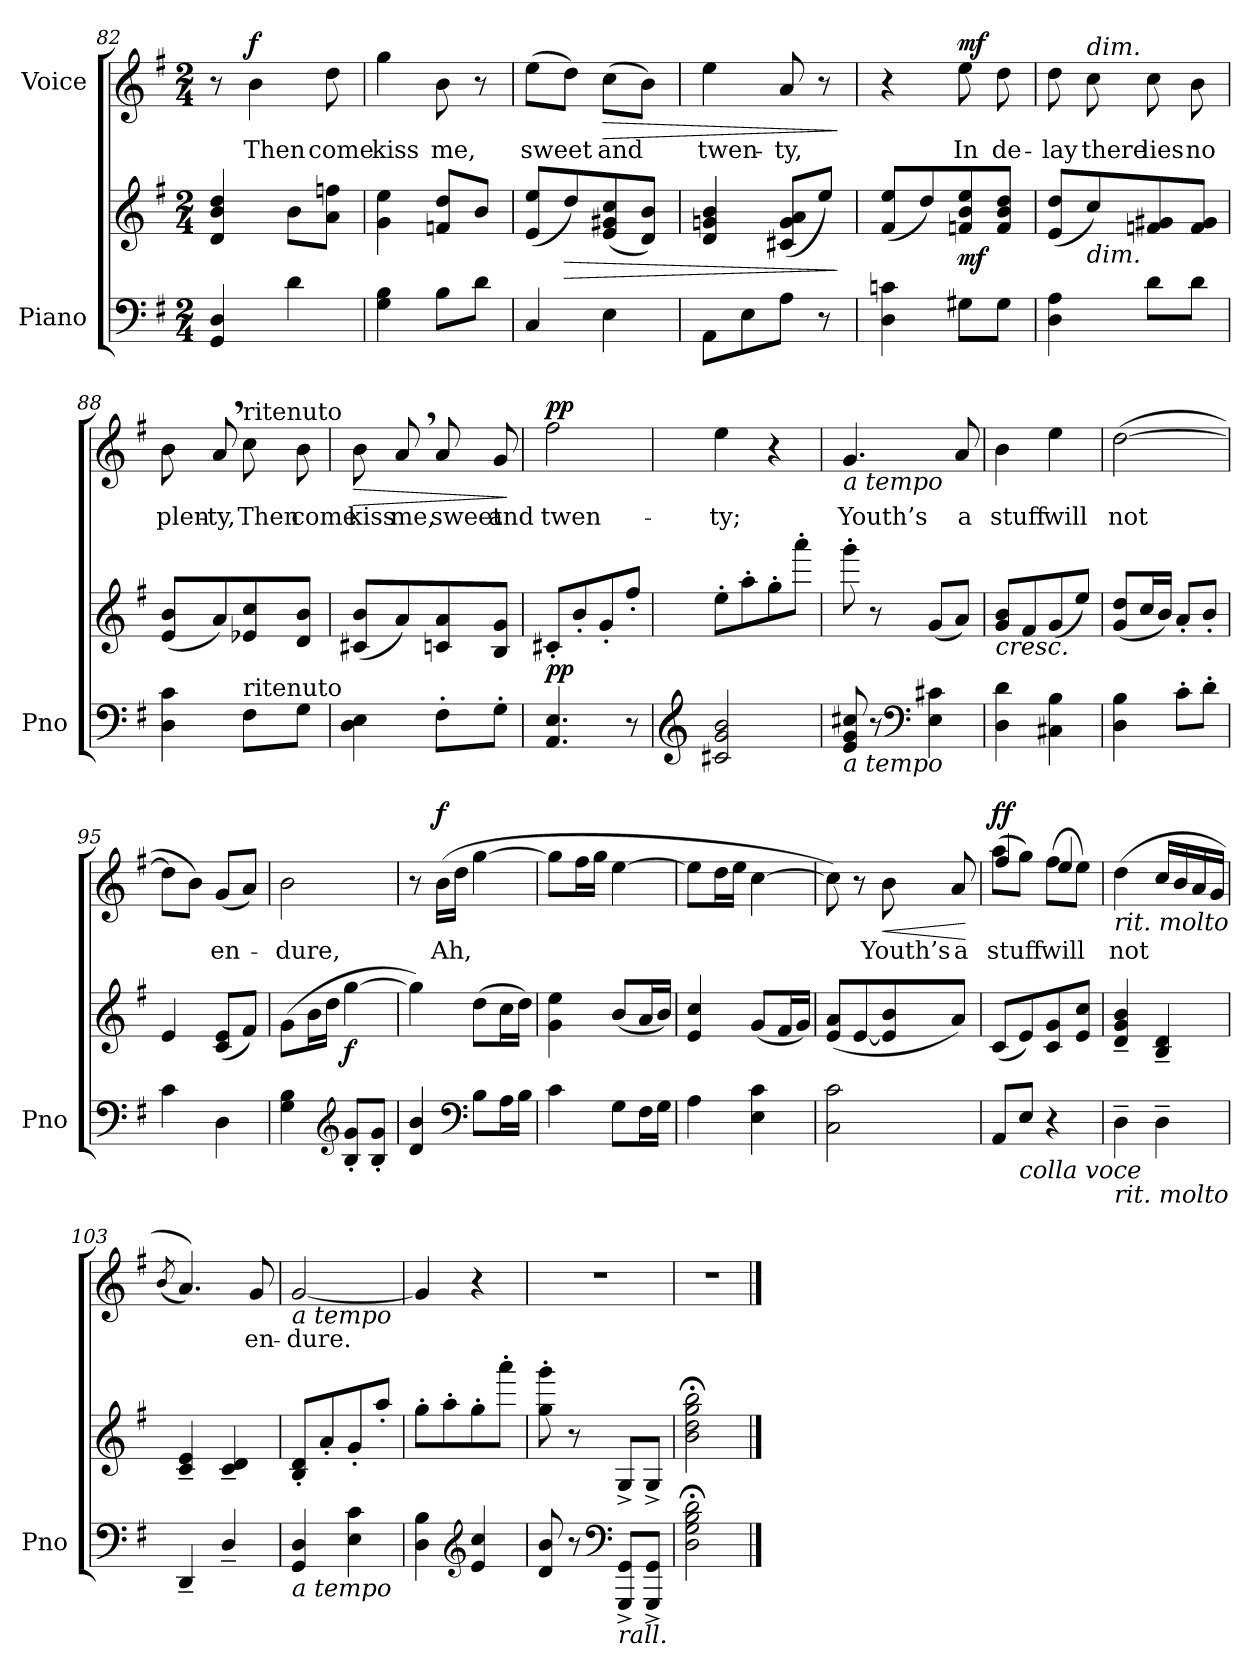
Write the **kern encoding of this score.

**kern	**kern	**dynam	**kern	**text	**dynam
*part2	*part2	*part2	*part1	*part1	*part1
*staff3	*staff2	*staff2/3	*staff1	*staff1	*staff1
*I"Piano	*	*	*I"Voice	*	*
*I'Pno	*	*	*	*	*
*clefF4	*clefG2	*	*clefG2	*	*
*k[f#]	*k[f#]	*	*k[f#]	*	*
*M2/4	*M2/4	*	*M2/4	*	*
=82	=82	=82	=82	=82	=82
4GG/ 4D/	4d/ 4b/ 4dd/	.	8r	.	.
!	!	!	!	!LO:LY:b	!LO:DY:a
.	.	.	4b\	Then	f
4d\	8b\L	.	.	.	.
!	!	!	!	!LO:LY:b	!
.	8a\ 8ffn\J	.	8dd\	come	.
=83	=83	=83	=83	=83	=83
!	!	!	!	!LO:LY:b	!
4G\ 4B\	4g\ 4ee\	.	4gg\	kiss	.
!	!	!	!	!LO:LY:b	!
8B\L	8fn/ 8dd/L	.	8b\	me,	.
8d\J	8b/J	.	8r	.	.
=84	=84	=84	=84	=84	=84
!	!	!	!	!LO:LY:b	!
4C/	(8e/ 8ee/L	.	(8ee\L	sweet	.
!	!	!LO:HP:b	!	!	!
.	8dd/)	>	8dd\J)	.	.
!	!	!	!	!LO:LY:b	!LO:HP:b
4E\	(8e/ 8g#X/ 8cc/	.	(8cc\L	and	>
.	8d/ 8b/J)	.	8b\J)	.	.
=85	=85	=85	=85	=85	=85
!	!	!	!	!LO:LY:b	!
8AA\L	4d/ 4gn/ 4b/	.	4ee\	twen-	.
8E\	.	.	.	.	.
!	!	!	!	!LO:LY:b	!
8A\J	(8c#X/ 8g/ 8a/L	.	8a/	-ty,	.
8r	8ee/J)	.	8r	.	.
.	.	]	.	.	]
!!LO:PB:g=z
=86	=86	=86	=86	=86	=86
4D\ 4cn\	(8f#/ 8ee/L	.	4r	.	.
.	8dd/)	.	.	.	.
!	!	!LO:DY:b	!	!LO:LY:b	!LO:DY:a
8G#X\L	8fn/ 8b/ 8ee/	mf	8ee\	In	mf
!	!	!	!	!LO:LY:b	!
8G#\J	8f/ 8b/ 8dd/J	.	8dd\	de-	.
=87	=87	=87	=87	=87	=87
!	!	!	!	!LO:LY:b	!
4D\ 4A\	(8e/ 8dd/L	.	8dd\	-lay	.
!	!	!	!LO:TX:a:i:t=dim.	!	!
!	!LO:TX:b:i:t=dim.	!	!	!	!
!	!	!	!	!LO:LY:b	!
.	8cc/)	.	8cc\	there	.
!	!	!	!	!LO:LY:b	!
8d\L	8fn/ 8g#X/	.	8cc\	lies	.
!	!	!	!	!LO:LY:b	!
8d\J	8f/ 8g#/J	.	8b\	no	.
=88	=88	=88	=88	=88	=88
!	!	!	!	!LO:LY:b	!
4D\ 4c\	(8e/ 8b/L	.	8b\	plen-	.
!	!	!	!	!LO:LY:b	!
.	8a/)	.	8a,/	-ty,	.
!	!	!	!LO:TX:a:t=ritenuto	!	!
!LO:TX:a:t=ritenuto	!	!	!	!	!
!	!	!	!	!LO:LY:b	!
8F#\L	8e-X/ 8cc/	.	8cc\	Then	.
!	!	!	!	!LO:LY:b	!
8G\J	8d/ 8b/J	.	8b\	come	.
=89	=89	=89	=89	=89	=89
!	!	!	!	!LO:LY:b	!LO:HP:b
4D\ 4E\	(8c#X/ 8b/L	.	8b\	kiss	>
!	!	!	!	!LO:LY:b	!
.	8a/)	.	8a,/	me,	.
!	!	!	!	!LO:LY:b	!
8F#'\L	8cn/ 8a/	.	8a/	sweet	.
!	!	!	!	!LO:LY:b	!
8G'\J	8B/ 8g/J	.	8g/	and	.
.	.	.	.	.	]
=90	=90	=90	=90	=90	=90
!	!	!LO:DY:b	!	!LO:LY:b	!LO:DY:a
4.AA/ 4.E/	8c#X'/L	pp	2ff#\	twen-	pp
.	8b'/	.	.	.	.
.	8g'/	.	.	.	.
8r	8ff#'/J	.	.	.	.
!!LO:LB:g=z
=91	=91	=91	=91	=91	=91
*clefG2	*	*	*	*	*
!	!	!	!	!LO:LY:b	!
2c#X/ 2g/ 2b/	8ee'\L	.	4ee\	-ty;	.
.	8aa'\	.	.	.	.
.	8gg'\	.	4r	.	.
.	8aaa'\J	.	.	.	.
=92	=92	=92	=92	=92	=92
!	!	!	!LO:TX:b:i:t=a tempo	!	!
!LO:TX:b:i:t=a tempo	!	!	!	!	!
!	!	!	!	!LO:LY:b	!
8e/ 8g/ 8cc#X/	8ggg'\	.	4.g/	Youth’s	.
8r	8r	.	.	.	.
*clefF4	*	*	*	*	*
4E\ 4c#X\	(8g/L	.	.	.	.
!	!	!	!	!LO:LY:b	!
.	8a/J)	.	8a/	a	.
=93	=93	=93	=93	=93	=93
!	!LO:TX:b:i:t=cresc.	!	!	!	!
!	!	!	!	!LO:LY:b	!
4D\ 4d\	8g/ 8b/L	.	4b\	stuff	.
.	8f#/	.	.	.	.
!	!	!	!	!LO:LY:b	!
4C#X\ 4B\	(8g/	.	4ee\	will	.
.	8ee/J)	.	.	.	.
=94	=94	=94	=94	=94	=94
!	!	!	!	!LO:LY:b	!
4D\ 4B\	(8g/ 8dd/L	.	([2dd\	not	.
.	16cc/L	.	.	.	.
.	16b/JJ)	.	.	.	.
8c'\L	8a'/L	.	.	.	.
8d'\J	8b'/J	.	.	.	.
=95	=95	=95	=95	=95	=95
4c\	4e/	.	8dd\L]	.	.
.	.	.	8b\J)	.	.
!	!	!	!	!LO:LY:b	!
4D\	(8c/ 8e/L	.	(8g/L	en-	.
.	8f#/J)	.	8a/J)	.	.
=96	=96	=96	=96	=96	=96
!	!	!	!	!LO:LY:b	!
4G\ 4B\	(8g\L	.	2b\	-dure,	.
.	16b\L	.	.	.	.
.	16dd\JJ	.	.	.	.
*clefG2	*	*	*	*	*
!	!	!LO:DY:b	!	!	!
8B/' 8g/'L	[4gg\	f	.	.	.
8B/' 8g/'J	.	.	.	.	.
!!LO:LB:g=z
=97	=97	=97	=97	=97	=97
4d/ 4b/	4gg\])	.	8r	.	.
!	!	!	!	!LO:LY:b	!LO:DY:a
.	.	.	(16b\LL	Ah,	f
.	.	.	16dd\JJ	.	.
*clefF4	*	*	*	*	*
8B\L	(8dd\L	.	[4gg\	.	.
16A\L	16cc\L	.	.	.	.
16B\JJ	16dd\JJ)	.	.	.	.
=98	=98	=98	=98	=98	=98
4c\	4g\ 4ee\	.	8gg\L]	.	.
.	.	.	16ff#\L	.	.
.	.	.	16gg\JJ	.	.
8G\L	(8b/L	.	[4ee\	.	.
16F#\L	16a/L	.	.	.	.
16G\JJ	16b/JJ)	.	.	.	.
=99	=99	=99	=99	=99	=99
4A\	4e/ 4cc/	.	8ee\L]	.	.
.	.	.	16dd\L	.	.
.	.	.	16ee\JJ	.	.
4E\ 4c\	(8g/L	.	[4cc\	.	.
.	16f#/L	.	.	.	.
.	16g/JJ)	.	.	.	.
=100	=100	=100	=100	=100	=100
2C\ 2c\	(8e/ 8a/L	.	8cc\])	.	.
.	[8e/	.	8r	.	.
!	!	!	!	!LO:LY:b	!LO:HP:b
.	8e/] 8b/	.	8b\	Youth’s	<
!	!	!	!	!LO:LY:b	!
.	8a/J)	.	8a/	a	.
.	.	.	.	.	[
=101	=101	=101	=101	=101	=101
!	!	!	!	!LO:LY:b	!LO:DY:a
*	*	*	*^	*	*
8AA/L	(8c/L	.	(>8aa\L	4ff#/	stuff	ff
!LO:TX:b:i:t=colla voce	!	!	!	!	!	!
8E/J	8e/)	.	8gg\J)	.	.	.
!	!	!	!	!	!LO:LY:b	!
4r	8c/ 8g/	.	(>8ff#\L	4ee/	will	.
.	8e/ 8cc/J	.	8ee\J)	.	.	.
*	*	*	*v	*v	*	*
!!LO:LB:g=z
=102	=102	=102	=102	=102	=102
!	!	!	!LO:TX:b:i:t=rit. molto	!	!
!LO:TX:b:i:t=rit. molto	!	!	!	!	!
!	!	!	!	!LO:LY:b	!
4D~\	4d/~ 4g/~ 4b/~	.	(<4dd\	not	.
4D~\	4B/~ 4d/~	.	16cc/LL	.	.
.	.	.	16b/	.	.
.	.	.	16a/	.	.
.	.	.	16g/JJ	.	.
=103	=103	=103	=103	=103	=103
.	.	.	(8qb/	.	.
4DD~/	4c/~ 4e/~	.	4.a/))	.	.
4D~/	4c/~ 4d/~	.	.	.	.
!	!	!	!	!LO:LY:b	!
.	.	.	8g/	en-	.
=104	=104	=104	=104	=104	=104
!	!	!	!LO:TX:b:i:t=a tempo	!	!
!LO:TX:b:i:t=a tempo	!	!	!	!	!
!	!	!	!	!LO:LY:b	!
4GG/ 4D/	8B/' 8d/'L	.	[2g/	-dure.	.
.	8a'/	.	.	.	.
4E\ 4c\	8g'/	.	.	.	.
.	8aa'/J	.	.	.	.
=105	=105	=105	=105	=105	=105
4D\ 4B\	8gg'\L	.	4g/]	.	.
.	8aa'\	.	.	.	.
*clefG2	*	*	*	*	*
4e/ 4cc/	8gg'\	.	4r	.	.
.	8aaa'\J	.	.	.	.
=106	=106	=106	=106	=106	=106
8d/ 8b/	8gg\' 8ggg\'	.	2r	.	.
8r	8r	.	.	.	.
*clefF4	*	*	*	*	*
!LO:TX:b:i:t=rall.	!	!	!	!	!
8GGG/^ 8GG/^L	8G^>/L	.	.	.	.
8GGG/^ 8GG/^J	8G^>/J	.	.	.	.
=107	=107	=107	=107	=107	=107
2D\;< 2G\;< 2B\;< 2d\;<	2b\;< 2dd\;< 2gg\;< 2bb\;<	.	2r	.	.
==	==	==	==	==	==
*-	*-	*-	*-	*-	*-
